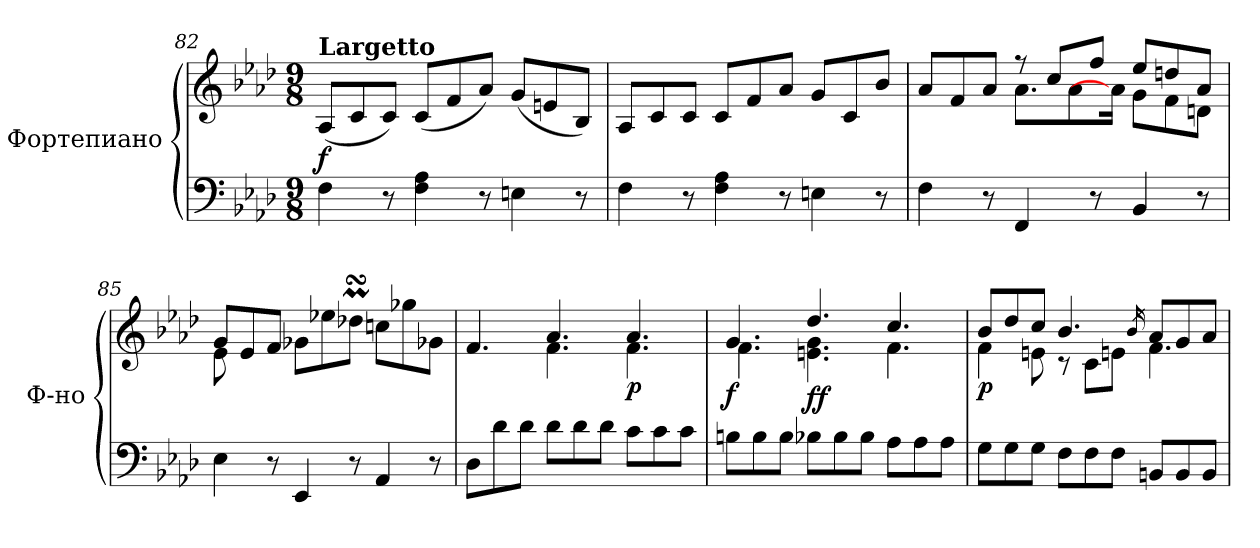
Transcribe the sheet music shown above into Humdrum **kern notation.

**kern	**kern	**dynam
*part1	*part1	*part1
*staff2	*staff1	*staff1/2
*I"Фортепиано	*	*
*I'Ф-но	*	*
*clefF4	*clefG2	*
*k[b-e-a-d-]	*k[b-e-a-d-]	*
*M9/8	*M9/8	*
=82	=82	=82
!	!LO:TX:a:B:t=Largetto	!
!	!	!LO:DY:b
4F\	(<8A-/L	f
.	8c/	.
8r	8c/J)	.
4F\ 4A-\	(<8c/L	.
.	8f/	.
8r	8a-/J)	.
4En\	(<8g/L	.
.	8en/	.
8r	8B-/J)	.
=83	=83	=83
4F\	8A-/L	.
.	8c/	.
8r	8c/J	.
4F\ 4A-\	8c/L	.
.	8f/	.
8r	8a-/J	.
4En\	8g/L	.
.	8c/	.
8r	8b-/J	.
!!LO:LB:g=z
=84	=84	=84
*	*^	*
4F\	8a-/L	4.ryy	.
.	8f/	.	.
8r	8a-/J	.	.
4FF/	8r	8.a-\L	.
.	8cc/L	.	.
.	.	8a-	.
8r	8ff/J	.	.
.	.	16a-\Jk]	.
4BB-/	8ee-/L	8g\L	.
.	8ddn/	8f\	.
8r	8a-/J	8dn\J	.
=85	=85	=85	=85
4E-\	8g/L	8e-\	.
.	8e-/	1ryy	.
8r	8f/J	.	.
4EE-/	8g-X\L	.	.
.	8ee-X\	.	.
8r	8dd-XMsSSs\J	.	.
4AA-/	8ccn\L	.	.
.	8gg-X\	.	.
8r	8g-X\J	.	.
=86	=86	=86	=86
8D-\L	4.f/	4.ryy	.
8d-\	.	.	.
8d-\J	.	.	.
8d-\L	4.a-/	4.f\	.
8d-\	.	.	.
8d-\J	.	.	.
!	!	!	!LO:DY:b
8c\L	4.a-/	4.f\	p
8c\	.	.	.
8c\J	.	.	.
!!LO:LB:g=z	!!
=87	=87	=87	=87
!	!	!	!LO:DY:b
8Bn\L	4.g/	4.f\	f
8B\	.	.	.
8B\J	.	.	.
!	!	!	!LO:DY:b
8B-X\L	4.dd-/	4.en\ 4.g\	ff
8B-\	.	.	.
8B-\J	.	.	.
8A-\L	4.cc/	4.f\	.
8A-\	.	.	.
8A-\J	.	.	.
=88	=88	=88	=88
!	!	!	!LO:DY:b
8G\L	8b-/L	4f\	p
8G\	8dd-/	.	.
8G\J	8cc/J	8en\	.
8F\L	4.b-/	8r	.
8F\	.	8c\L	.
8F\J	.	8en\J	.
.	16qb-/	.	.
8BBn/L	8a-/L	4.f\	.
8BB/	8g/	.	.
8BB/J	8a-/J	.	.
*	*v	*v	*
=	=	=
*-	*-	*-
